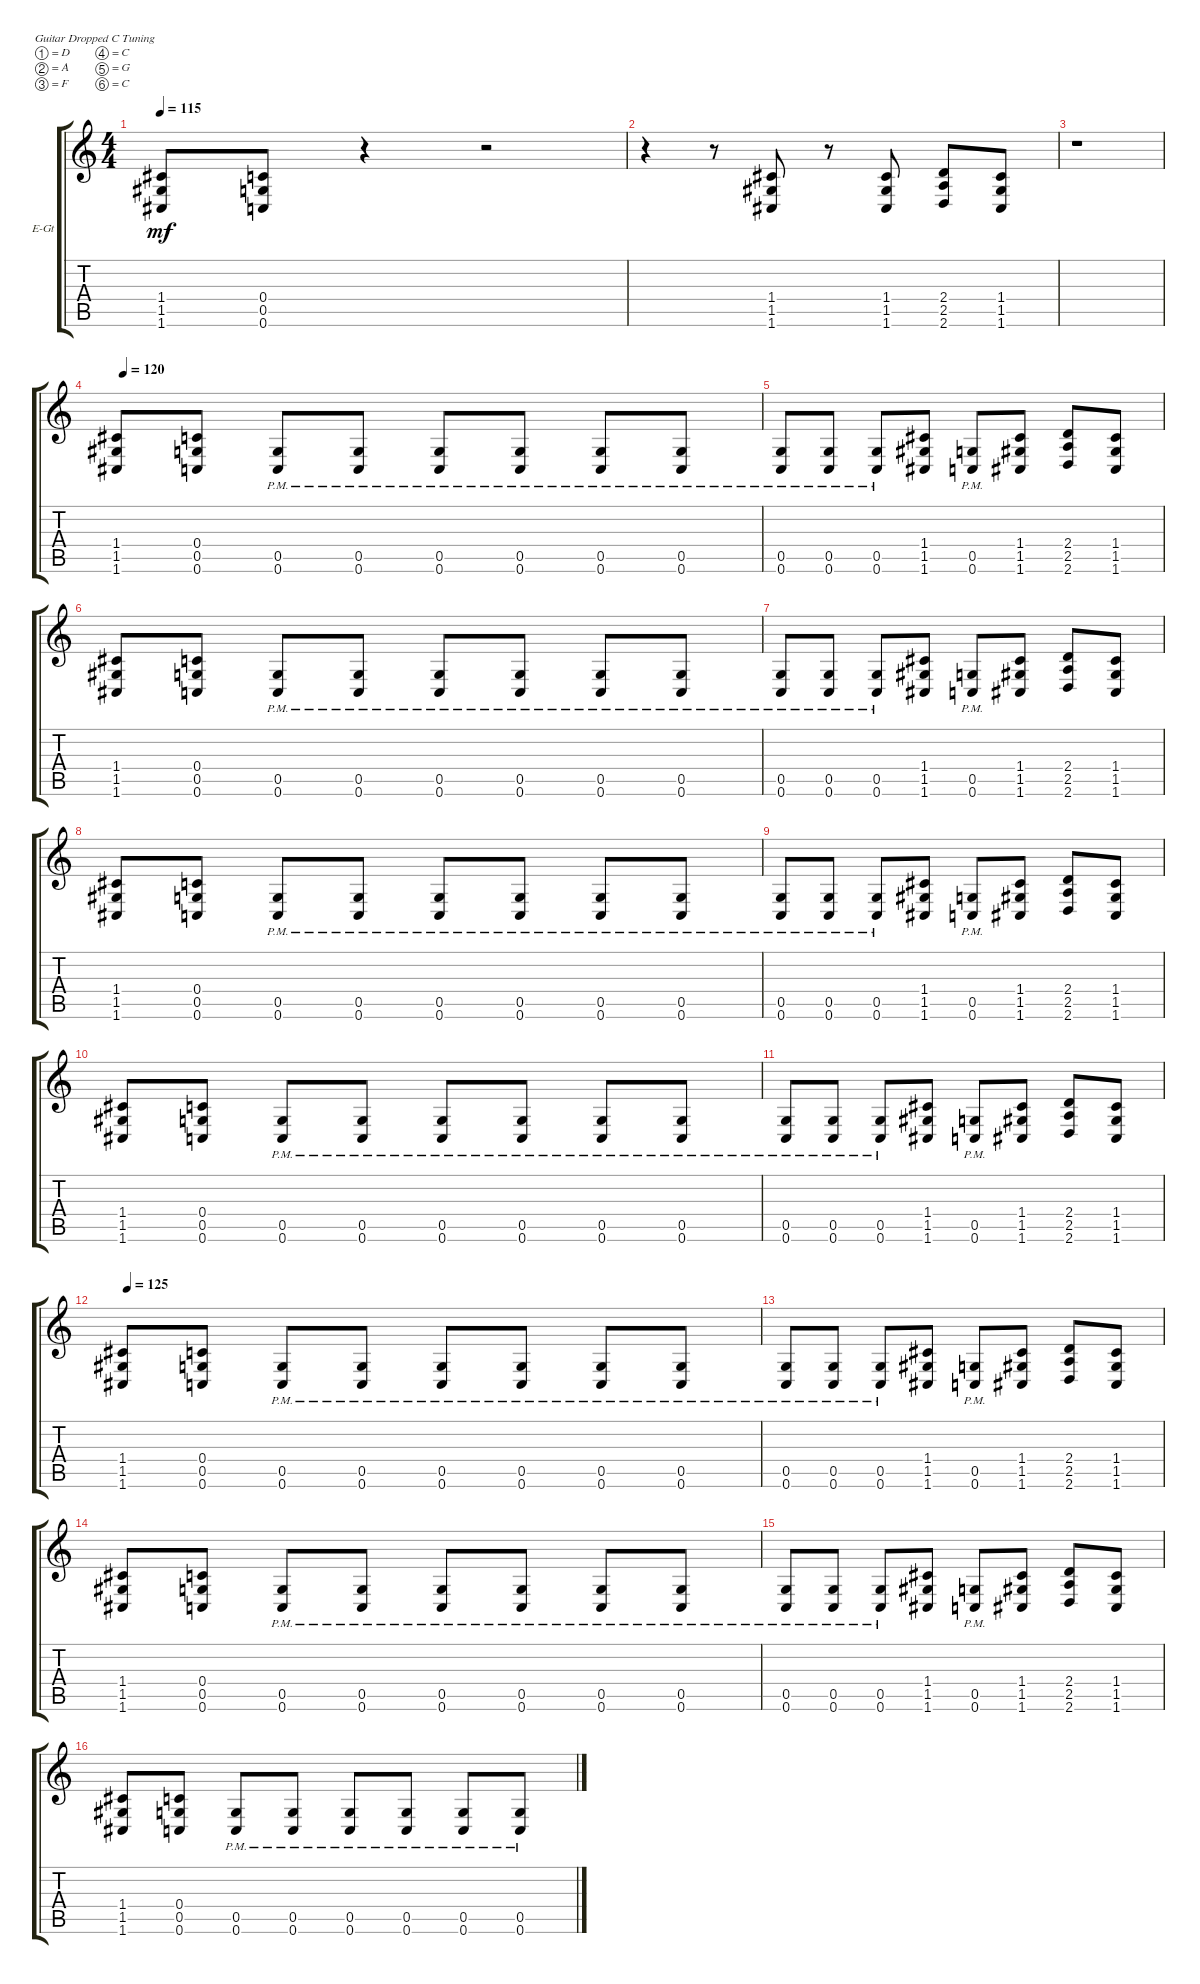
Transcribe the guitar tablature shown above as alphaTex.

\defaultSystemsLayout 4
\bracketExtendMode groupsimilarinstruments
\firstSystemTrackNameOrientation horizontal
\otherSystemsTrackNameOrientation horizontal
\track ("Electric Guitar" "E-Gt") {instrument overdrivenguitar}
\staff {score tabs}
\tuning (D4 A3 F3 C3 G2 C2)
\ts (4 4)
\tempo 115
\clef g2
\ks c
(1.4 1.5 1.6).8{dy mf} (0.6 0.5 0.4).8 r.4 r.2 |
r.4 r.8 (1.6 1.5 1.4).8 r.8 (1.4 1.5 1.6).8 (2.6 2.5 2.4).8 (1.4 1.5 1.6).8 |
r.1 |
\tempo (120 0.0125)
(1.6 1.5 1.4).8 (0.4 0.5 0.6).8 (0.6{pm} 0.5{pm}).8 (0.6{pm} 0.5{pm}).8 (0.6{pm} 0.5{pm}).8 (0.6{pm} 0.5{pm}).8 (0.6{pm} 0.5{pm}).8 (0.6{pm} 0.5{pm}).8 |
(0.6{pm} 0.5{pm}).8 (0.6{pm} 0.5{pm}).8 (0.6{pm} 0.5{pm}).8 (1.6 1.5 1.4).8 (0.6{pm} 0.5{pm}).8 (1.6 1.4 1.5).8 (2.6 2.5 2.4).8 (1.6 1.4 1.5).8 |
(1.6 1.5 1.4).8 (0.4 0.5 0.6).8 (0.6{pm} 0.5{pm}).8 (0.6{pm} 0.5{pm}).8 (0.6{pm} 0.5{pm}).8 (0.6{pm} 0.5{pm}).8 (0.6{pm} 0.5{pm}).8 (0.6{pm} 0.5{pm}).8 |
(0.6{pm} 0.5{pm}).8 (0.6{pm} 0.5{pm}).8 (0.6{pm} 0.5{pm}).8 (1.6 1.5 1.4).8 (0.6{pm} 0.5{pm}).8 (1.6 1.4 1.5).8 (2.6 2.5 2.4).8 (1.6 1.4 1.5).8 |
(1.6 1.5 1.4).8 (0.4 0.5 0.6).8 (0.6{pm} 0.5{pm}).8 (0.6{pm} 0.5{pm}).8 (0.6{pm} 0.5{pm}).8 (0.6{pm} 0.5{pm}).8 (0.6{pm} 0.5{pm}).8 (0.6{pm} 0.5{pm}).8 |
(0.6{pm} 0.5{pm}).8 (0.6{pm} 0.5{pm}).8 (0.6{pm} 0.5{pm}).8 (1.6 1.5 1.4).8 (0.6{pm} 0.5{pm}).8 (1.6 1.4 1.5).8 (2.6 2.5 2.4).8 (1.6 1.4 1.5).8 |
(1.6 1.5 1.4).8 (0.4 0.5 0.6).8 (0.6{pm} 0.5{pm}).8 (0.6{pm} 0.5{pm}).8 (0.6{pm} 0.5{pm}).8 (0.6{pm} 0.5{pm}).8 (0.6{pm} 0.5{pm}).8 (0.6{pm} 0.5{pm}).8 |
(0.6{pm} 0.5{pm}).8 (0.6{pm} 0.5{pm}).8 (0.6{pm} 0.5{pm}).8 (1.6 1.5 1.4).8 (0.6{pm} 0.5{pm}).8 (1.6 1.4 1.5).8 (2.6 2.5 2.4).8 (1.6 1.4 1.5).8 |
\tempo (125 0.00925926)
(1.6 1.5 1.4).8 (0.4 0.5 0.6).8 (0.6{pm} 0.5{pm}).8 (0.6{pm} 0.5{pm}).8 (0.6{pm} 0.5{pm}).8 (0.6{pm} 0.5{pm}).8 (0.6{pm} 0.5{pm}).8 (0.6{pm} 0.5{pm}).8 |
(0.6{pm} 0.5{pm}).8 (0.6{pm} 0.5{pm}).8 (0.6{pm} 0.5{pm}).8 (1.6 1.5 1.4).8 (0.6{pm} 0.5{pm}).8 (1.6 1.4 1.5).8 (2.6 2.5 2.4).8 (1.6 1.4 1.5).8 |
(1.6 1.5 1.4).8 (0.4 0.5 0.6).8 (0.6{pm} 0.5{pm}).8 (0.6{pm} 0.5{pm}).8 (0.6{pm} 0.5{pm}).8 (0.6{pm} 0.5{pm}).8 (0.6{pm} 0.5{pm}).8 (0.6{pm} 0.5{pm}).8 |
(0.6{pm} 0.5{pm}).8 (0.6{pm} 0.5{pm}).8 (0.6{pm} 0.5{pm}).8 (1.6 1.5 1.4).8 (0.6{pm} 0.5{pm}).8 (1.6 1.4 1.5).8 (2.6 2.5 2.4).8 (1.6 1.4 1.5).8 |
(1.6 1.5 1.4).8 (0.4 0.5 0.6).8 (0.6{pm} 0.5{pm}).8 (0.6{pm} 0.5{pm}).8 (0.6{pm} 0.5{pm}).8 (0.6{pm} 0.5{pm}).8 (0.6{pm} 0.5{pm}).8 (0.6{pm} 0.5{pm}).8
